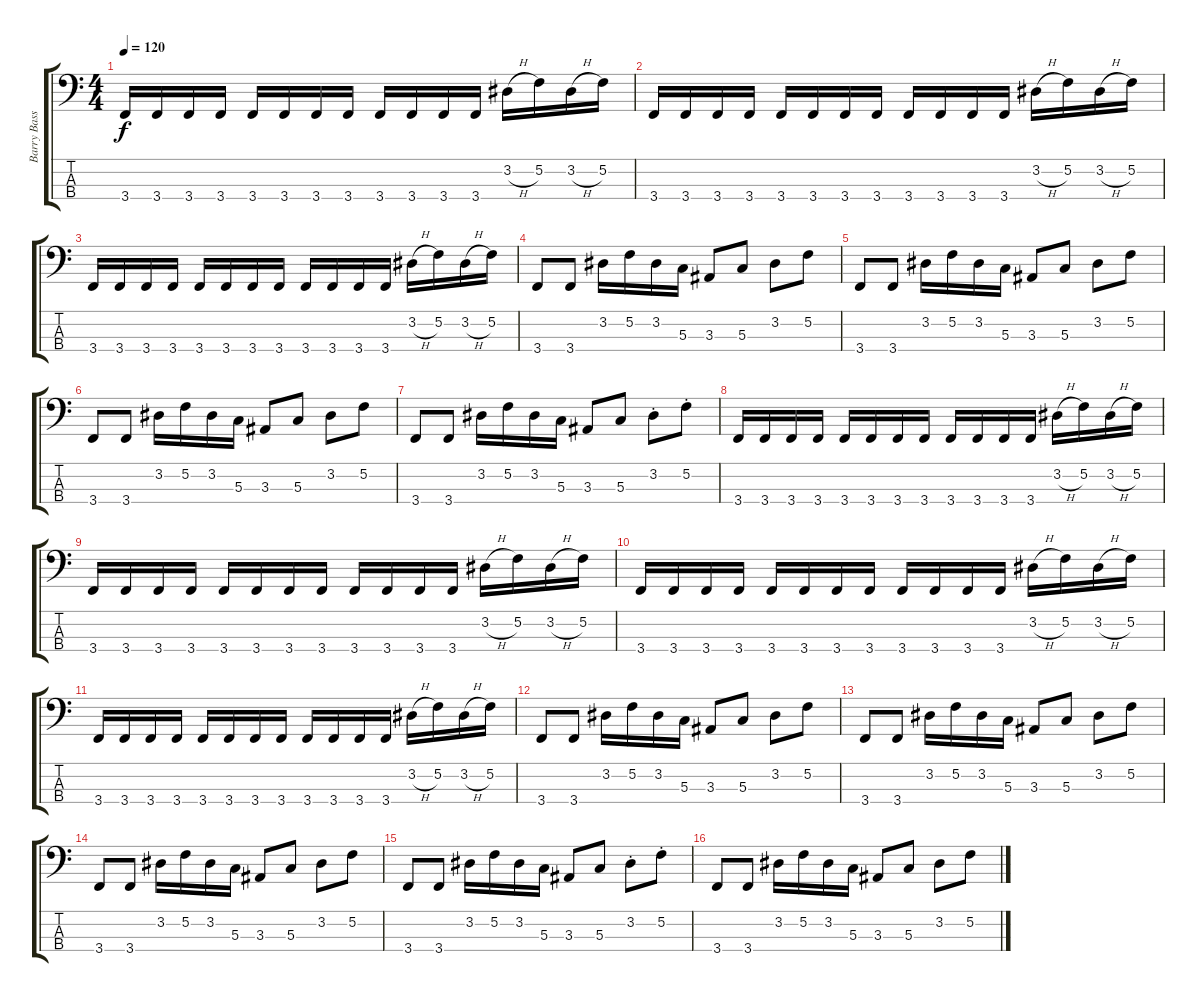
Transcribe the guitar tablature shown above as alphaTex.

\track ("Barry Bass" "Barry Bass") {instrument electricbassfinger}
\staff {score tabs}
\tuning (F2 C2 G1 D1) {hide}
\ts (4 4)
\tempo 120
\clef f4
\ks c
3.4.16{dy f} 3.4.16 3.4.16 3.4.16 3.4.16 3.4.16 3.4.16 3.4.16 3.4.16 3.4.16 3.4.16 3.4.16 3.2{h}.16 5.2.16 3.2{h}.16 5.2.16 |
3.4.16 3.4.16 3.4.16 3.4.16 3.4.16 3.4.16 3.4.16 3.4.16 3.4.16 3.4.16 3.4.16 3.4.16 3.2{h}.16 5.2.16 3.2{h}.16 5.2.16 |
3.4.16 3.4.16 3.4.16 3.4.16 3.4.16 3.4.16 3.4.16 3.4.16 3.4.16 3.4.16 3.4.16 3.4.16 3.2{h}.16 5.2.16 3.2{h}.16 5.2.16 |
3.4.8{instrument lead2sawtooth} 3.4.8 3.2.16 5.2.16 3.2.16 5.3.16 3.3.8 5.3.8 3.2.8 5.2.8 |
3.4.8 3.4.8 3.2.16 5.2.16 3.2.16 5.3.16 3.3.8 5.3.8 3.2.8 5.2.8 |
3.4.8 3.4.8 3.2.16 5.2.16 3.2.16 5.3.16 3.3.8 5.3.8 3.2.8 5.2.8 |
3.4.8 3.4.8 3.2.16 5.2.16 3.2.16 5.3.16 3.3.8 5.3.8 3.2{st}.8 5.2{st}.8 |
3.4.16{instrument electricbassfinger} 3.4.16 3.4.16 3.4.16 3.4.16 3.4.16 3.4.16 3.4.16 3.4.16 3.4.16 3.4.16 3.4.16 3.2{h}.16 5.2.16 3.2{h}.16 5.2.16 |
3.4.16 3.4.16 3.4.16 3.4.16 3.4.16 3.4.16 3.4.16 3.4.16 3.4.16 3.4.16 3.4.16 3.4.16 3.2{h}.16 5.2.16 3.2{h}.16 5.2.16 |
3.4.16 3.4.16 3.4.16 3.4.16 3.4.16 3.4.16 3.4.16 3.4.16 3.4.16 3.4.16 3.4.16 3.4.16 3.2{h}.16 5.2.16 3.2{h}.16 5.2.16 |
3.4.16 3.4.16 3.4.16 3.4.16 3.4.16 3.4.16 3.4.16 3.4.16 3.4.16 3.4.16 3.4.16 3.4.16 3.2{h}.16 5.2.16 3.2{h}.16 5.2.16 |
3.4.8{instrument lead2sawtooth} 3.4.8 3.2.16 5.2.16 3.2.16 5.3.16 3.3.8 5.3.8 3.2.8 5.2.8 |
3.4.8 3.4.8 3.2.16 5.2.16 3.2.16 5.3.16 3.3.8 5.3.8 3.2.8 5.2.8 |
3.4.8 3.4.8 3.2.16 5.2.16 3.2.16 5.3.16 3.3.8 5.3.8 3.2.8 5.2.8 |
3.4.8 3.4.8 3.2.16 5.2.16 3.2.16 5.3.16 3.3.8 5.3.8 3.2{st}.8 5.2{st}.8 |
3.4.8{instrument electricbassfinger} 3.4.8 3.2.16 5.2.16 3.2.16 5.3.16 3.3.8 5.3.8 3.2.8 5.2.8
